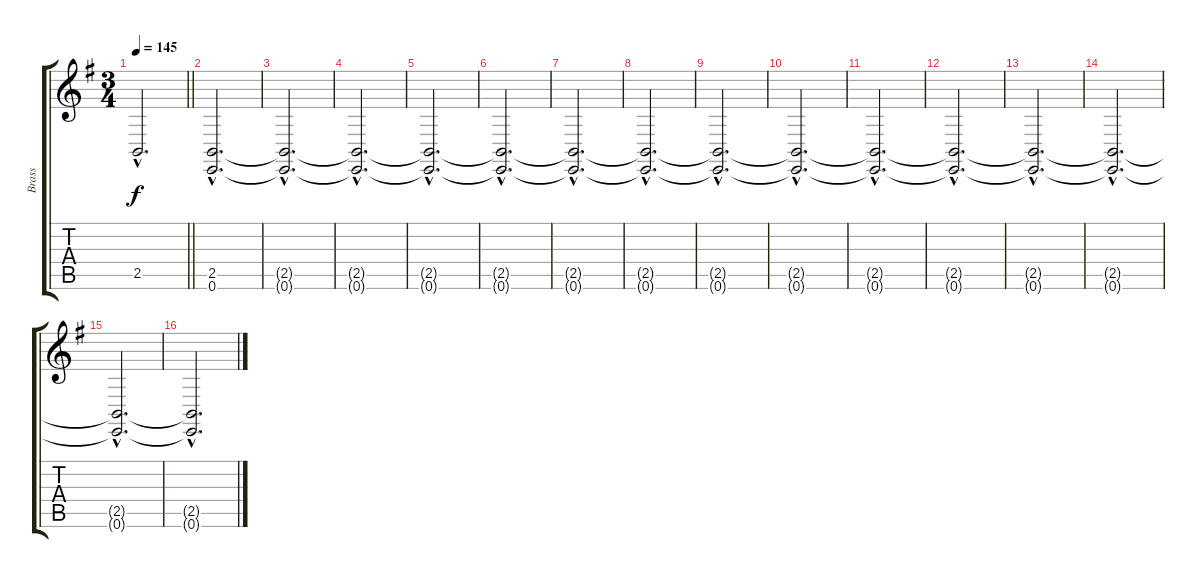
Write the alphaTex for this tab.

\track ("Brass" "Brass") {instrument tuba}
\staff {score tabs}
\tuning (E4 B3 G3 D3 A2 E2) {hide}
\ts (3 4)
\tempo 145
\clef g2
\barLineRight lightlight
\ks eminor
2.5{hac t}.2{d dy f} |
(2.5{hac} 0.6{hac}).2{d} |
(2.5{hac t} 0.6{hac t}).2{d} |
(2.5{hac t} 0.6{hac t}).2{d} |
(2.5{hac t} 0.6{hac t}).2{d} |
(2.5{hac t} 0.6{hac t}).2{d} |
(2.5{hac t} 0.6{hac t}).2{d} |
(2.5{hac t} 0.6{hac t}).2{d} |
(2.5{hac t} 0.6{hac t}).2{d} |
(2.5{hac t} 0.6{hac t}).2{d} |
(2.5{hac t} 0.6{hac t}).2{d} |
(2.5{hac t} 0.6{hac t}).2{d} |
(2.5{hac t} 0.6{hac t}).2{d} |
(2.5{hac t} 0.6{hac t}).2{d} |
(2.5{hac t} 0.6{hac t}).2{d} |
(2.5{hac t} 0.6{hac t}).2{d}
